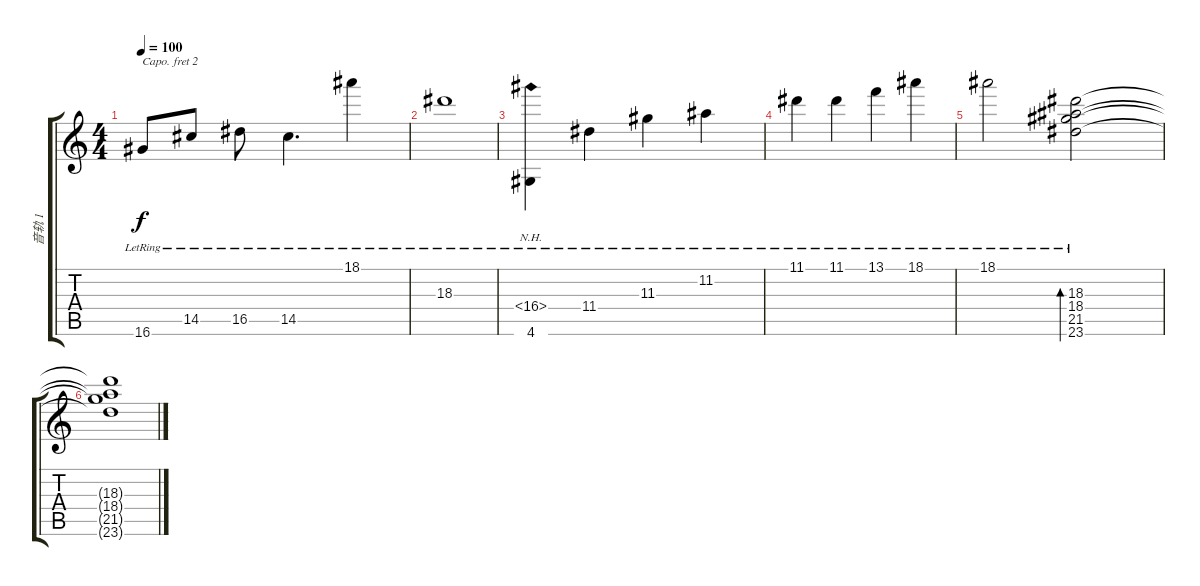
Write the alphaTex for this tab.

\track ("音轨 1" "音轨 1") {instrument acousticguitarsteel}
\staff {score tabs}
\capo 2
\tuning (D4 A3 G3 D3 A2 D2) {hide}
\ts (4 4)
\tempo 100
\clef g2
\ks c
16.6{lr}.8{dy f} 14.5{lr}.8 16.5{lr}.8 14.5{lr}.4{d} 18.1{lr}.4 |
18.3{lr}.1 |
(16.4{nh lr} 4.6{lr}).4 11.4{lr}.4 11.3{lr}.4 11.2{lr}.4 |
11.1{lr}.4 11.1{lr}.4 13.1{lr}.4 18.1{lr}.4 |
18.1{lr}.2 (18.3{lr} 18.4{lr} 21.5{lr} 23.6{lr}).2{bd 480} |
(18.3{t} 18.4{t} 21.5{t} 23.6{t}).1
